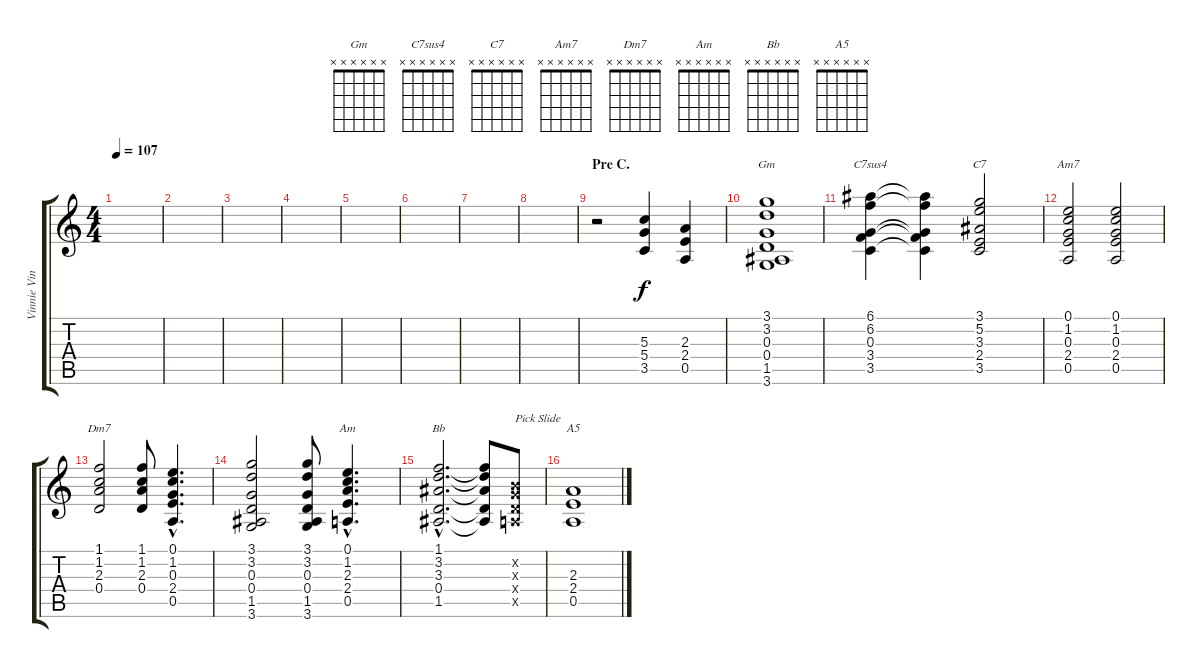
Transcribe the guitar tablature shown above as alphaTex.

\track ("Vinnie Vincent - guitar (rhythm 1)" "Vinnie Vin") {instrument distortionguitar}
\staff {score tabs}
\tuning (E4 B3 G3 D3 A2 E2) {hide}
\chord ("Gm" x x x x x x)
\chord ("C7sus4" x x x x x x)
\chord ("C7" x x x x x x)
\chord ("Am7" x x x x x x)
\chord ("Dm7" x x x x x x)
\chord ("Am" x x x x x x)
\chord ("Bb" x x x x x x)
\chord ("A5" x x x x x x)
\ts (4 4)
\tempo 107
\clef g2
\ks c
|
|
|
|
|
|
|
|
\section ("" "Pre C.")
r.2 (5.3 5.4 3.5).4 (2.3 2.4 0.5).4 |
(3.1 3.2 0.3 0.4 1.5 3.6).1{ch "Gm"} |
(6.1 6.2 0.3 3.4 3.5).4{ch "C7sus4"} (6.1{t} 6.2{t} 0.3{t} 3.4{t} 3.5{t}).4 (3.1 5.2 3.3 2.4 3.5).2{ch "C7"} |
(0.1 1.2 0.3 2.4 0.5).2{ch "Am7"} (0.1 1.2 0.3 2.4 0.5).2 |
(1.1 1.2 2.3 0.4).2{ch "Dm7"} (1.1 1.2 2.3 0.4).8 (0.1{hac} 1.2{hac} 0.3{hac} 2.4{hac} 0.5{hac}).4{d} |
(3.1 3.2 0.3 0.4 1.5 3.6).2 (3.1 3.2 0.3 0.4 1.5 3.6).8 (0.1{hac} 1.2{hac} 2.3{hac} 2.4{hac} 0.5{hac}).4{d ch "Am"} |
(1.1{hac} 3.2{hac} 3.3{hac} 0.4{hac} 1.5{hac}).2{d ch "Bb"} (1.1{t} 3.2{t} 3.3{t} 0.4{t} 1.5{t}).8 (0.2{x} 0.3{x} 0.4{x} 0.5{x}).8{txt "Pick Slide"} |
(2.3 2.4 0.5).1{ch "A5"}
